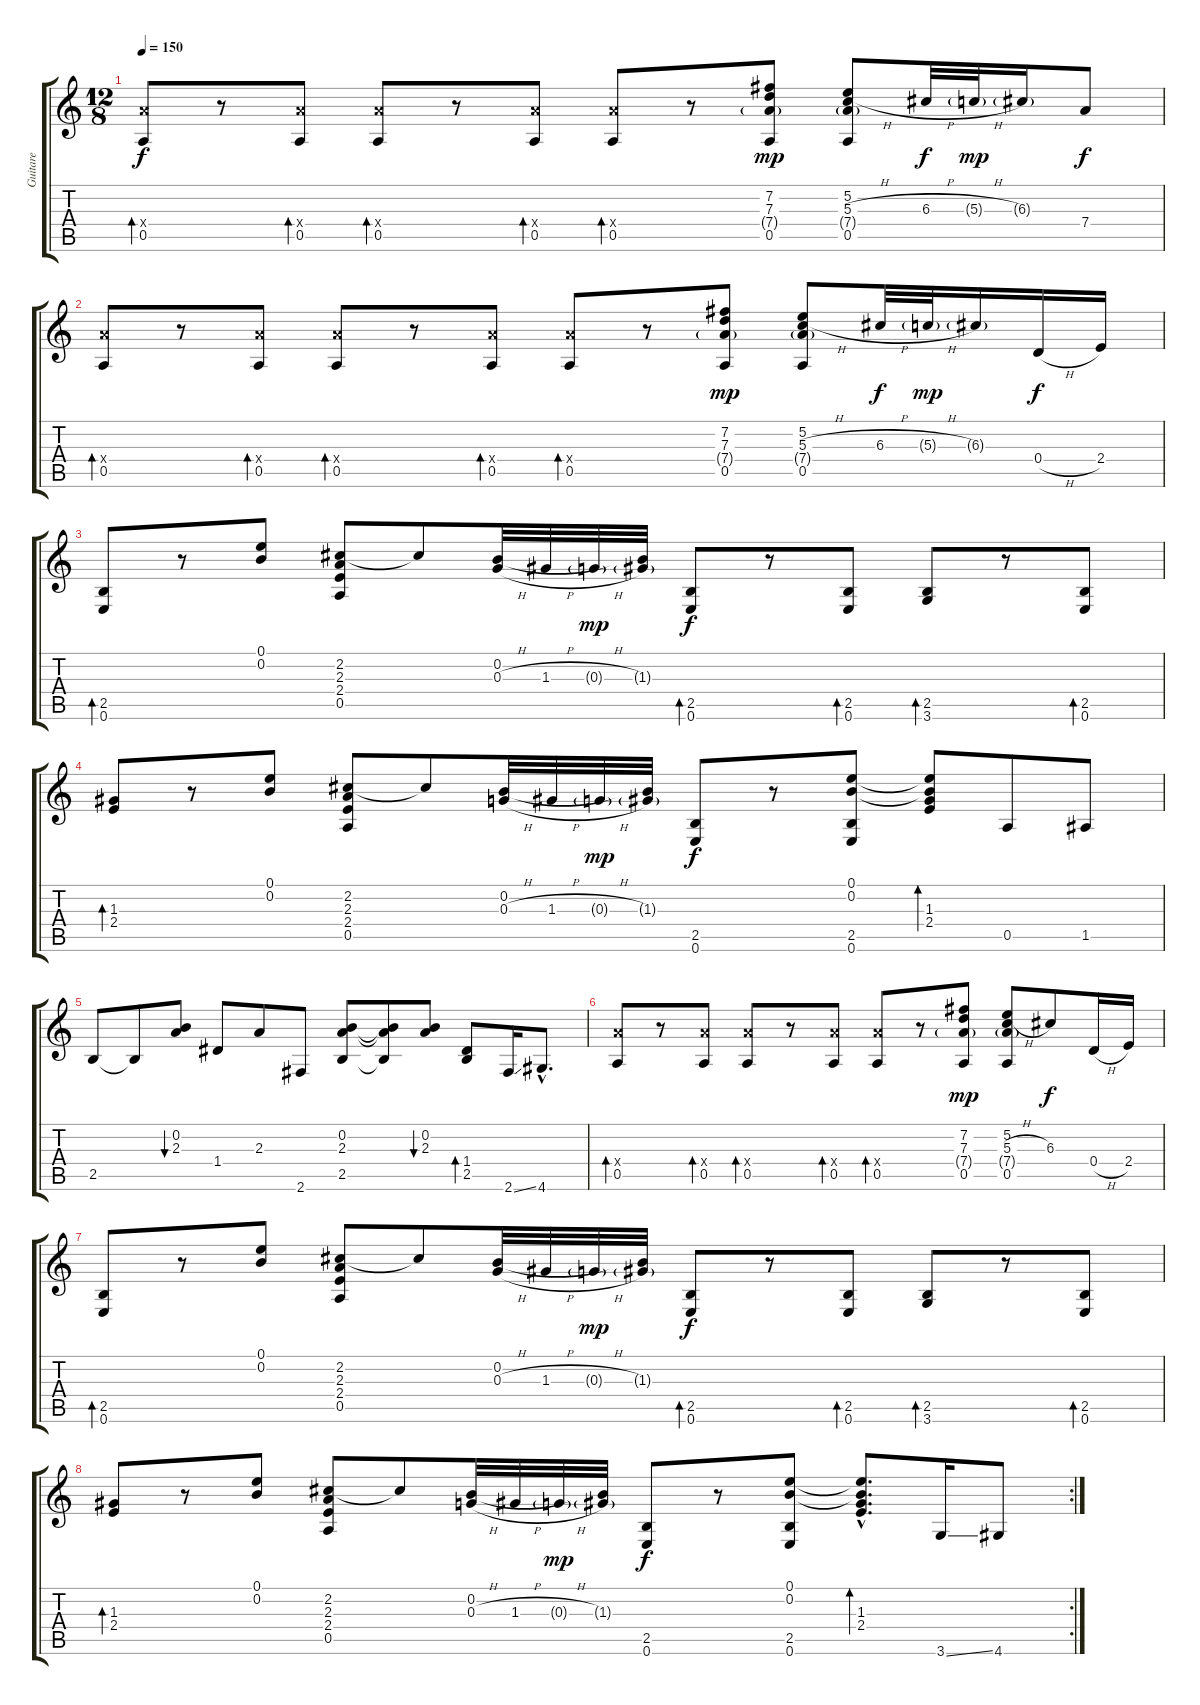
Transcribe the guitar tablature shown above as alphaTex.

\track ("Guitare" "Guitare") {instrument acousticguitarnylon}
\staff {score tabs}
\tuning (E4 B3 G3 D3 A2 E2) {hide}
\ts (12 8)
\tempo 150
\clef g2
\ks c
(7.4{x} 0.5).8{bd 480 dy f} r.8 (7.4{x} 0.5).8{bd 480} (7.4{x} 0.5).8{bd 480} r.8 (7.4{x} 0.5).8{bd 480} (7.4{x} 0.5).8{bd 480} r.8 (7.2 7.3 7.4{g} 0.5).8{dy mp} (5.2 5.3{h} 7.4{g} 0.5).8 6.3{h}.32{dy f} 5.3{h g}.32{dy mp} 6.3{g}.16 7.4.8{dy f} |
(7.4{x} 0.5).8{bd 480} r.8 (7.4{x} 0.5).8{bd 480} (7.4{x} 0.5).8{bd 480} r.8 (7.4{x} 0.5).8{bd 480} (7.4{x} 0.5).8{bd 480} r.8 (7.2 7.3 7.4{g} 0.5).8{dy mp} (5.2 5.3{h} 7.4{g} 0.5).8 6.3{h}.32{dy f} 5.3{h g}.32{dy mp} 6.3{g}.16 0.4{h}.16{dy f} 2.4.16 |
(2.5 0.6).8{bd 480} r.8 (0.1 0.2).8 (2.2 2.3 2.4 0.5).8 2.2{t}.8 (0.2 0.3{h}).32 1.3{h}.32 0.3{h g}.32{dy mp} (0.2{t} 1.3{g}).32 (2.5 0.6).8{bd 480 dy f} r.8 (2.5 0.6).8{bd 480} (2.5 3.6).8{bd 480} r.8 (2.5 0.6).8{bd 480} |
(1.3 2.4).8{bd 480} r.8 (0.1 0.2).8 (2.2 2.3 2.4 0.5).8 2.2{t}.8 (0.2 0.3{h}).32 1.3{h}.32 0.3{h g}.32{dy mp} (0.2{t} 1.3{g}).32 (2.5 0.6).8{dy f} r.8 (0.1 0.2 2.5 0.6).8 (0.1{t} 0.2{t} 1.3 2.4).8{bd 480} 0.5.8 1.5.8 |
2.5.8 2.5{t}.8 (0.2 2.3).8{bu 480} 1.4.8 2.3.8 2.6.8 (0.2 2.3 2.5).8 (0.2{t} 2.3{t} 2.5{t}).8 (0.2 2.3).8{bu 480} (1.4 2.5).8{bd 480} 2.6{ss}.16 4.6{hac}.8{d} |
(7.4{x} 0.5).8{bd 480} r.8 (7.4{x} 0.5).8{bd 480} (7.4{x} 0.5).8{bd 480} r.8 (7.4{x} 0.5).8{bd 480} (7.4{x} 0.5).8{bd 480} r.8 (7.2 7.3 7.4{g} 0.5).8{dy mp} (5.2 5.3{h} 7.4{g} 0.5).8 6.3.8{dy f} 0.4{h}.16 2.4.16 |
(2.5 0.6).8{bd 480} r.8 (0.1 0.2).8 (2.2 2.3 2.4 0.5).8 2.2{t}.8 (0.2 0.3{h}).32 1.3{h}.32 0.3{h g}.32{dy mp} (0.2{t} 1.3{g}).32 (2.5 0.6).8{bd 480 dy f} r.8 (2.5 0.6).8{bd 480} (2.5 3.6).8{bd 480} r.8 (2.5 0.6).8{bd 480} |
\rc 2
(1.3 2.4).8{bd 480} r.8 (0.1 0.2).8 (2.2 2.3 2.4 0.5).8 2.2{t}.8 (0.2 0.3{h}).32 1.3{h}.32 0.3{h g}.32{dy mp} (0.2{t} 1.3{g}).32 (2.5 0.6).8{dy f} r.8 (0.1 0.2 2.5 0.6).8 (0.1{hac t} 0.2{hac t} 1.3{hac} 2.4{hac}).8{d bd 480} 3.6{ss}.16 4.6.8
